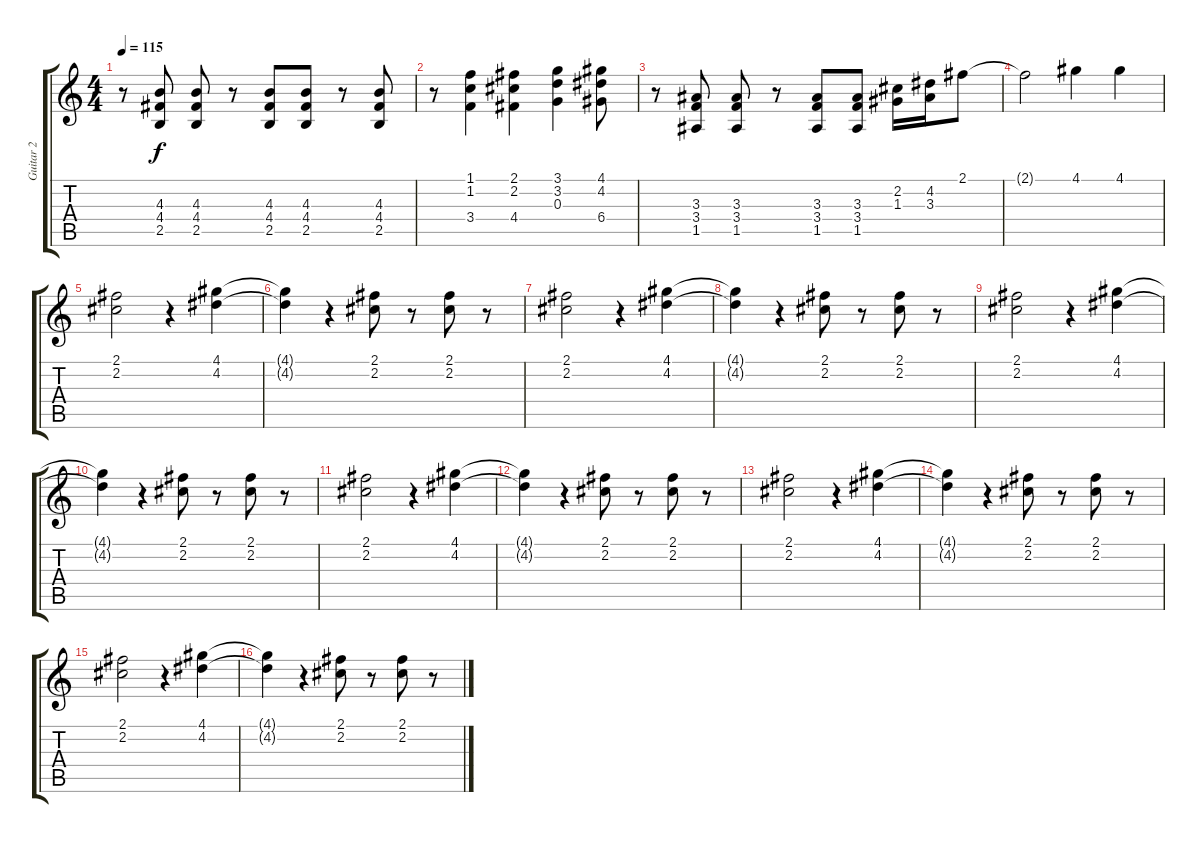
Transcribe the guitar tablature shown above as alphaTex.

\track ("Guitar 2" "Guitar 2") {instrument distortionguitar}
\staff {score tabs}
\tuning (E4 B3 G3 D3 A2 E2) {hide}
\ts (4 4)
\tempo 115
\clef g2
\ks c
r.8{dy f instrument distortionguitar} (4.3 4.4 2.5).8 (4.3 4.4 2.5).8 r.8 (4.3 4.4 2.5).8 (4.3 4.4 2.5).8 r.8 (4.3 4.4 2.5).8 |
r.8 (1.1 1.2 3.4).4 (2.1 2.2 4.4).4 (3.1 3.2 0.3).4 (4.1 4.2 6.4).8 |
r.8 (3.3 3.4 1.5).8 (3.3 3.4 1.5).8 r.8 (3.3 3.4 1.5).8 (3.3 3.4 1.5).8 (2.2 1.3).16 (4.2 3.3).16 2.1.8 |
2.1{t}.2 4.1.4 4.1.4 |
(2.1 2.2).2 r.4 (4.1 4.2).4 |
(4.1{t} 4.2{t}).4 r.4 (2.1 2.2).8 r.8 (2.1 2.2).8 r.8 |
(2.1 2.2).2 r.4 (4.1 4.2).4 |
(4.1{t} 4.2{t}).4 r.4 (2.1 2.2).8 r.8 (2.1 2.2).8 r.8 |
(2.1 2.2).2 r.4 (4.1 4.2).4 |
(4.1{t} 4.2{t}).4 r.4 (2.1 2.2).8 r.8 (2.1 2.2).8 r.8 |
(2.1 2.2).2 r.4 (4.1 4.2).4 |
(4.1{t} 4.2{t}).4 r.4 (2.1 2.2).8 r.8 (2.1 2.2).8 r.8 |
(2.1 2.2).2 r.4 (4.1 4.2).4 |
(4.1{t} 4.2{t}).4 r.4 (2.1 2.2).8 r.8 (2.1 2.2).8 r.8 |
(2.1 2.2).2 r.4 (4.1 4.2).4 |
(4.1{t} 4.2{t}).4 r.4 (2.1 2.2).8 r.8 (2.1 2.2).8 r.8
